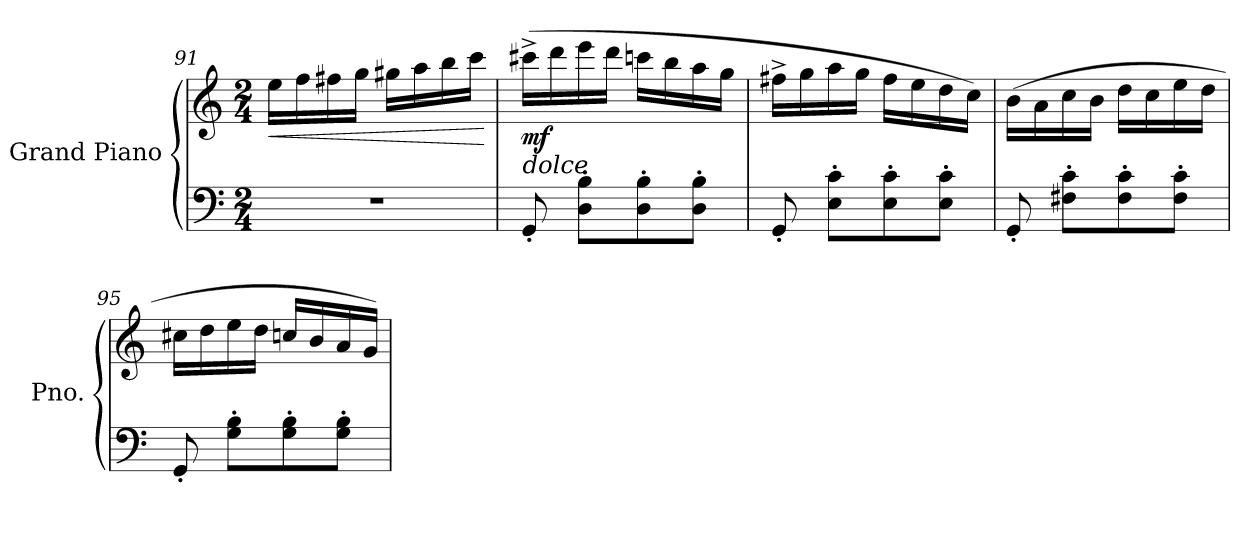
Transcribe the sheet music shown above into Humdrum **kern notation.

**kern	**kern	**dynam
*part1	*part1	*part1
*staff2	*staff1	*staff1/2
*I"Grand Piano	*	*
*I'Pno.	*	*
!!LO:LB:g=z
*clefF4	*clefG2	*
*k[]	*k[]	*
*M2/4	*M2/4	*
=91	=91	=91
!	!	!LO:HP:b
2r	16ee\LL	<
.	16ff\	.
.	16ff#X\	.
.	16gg\JJ	.
.	16gg#X\LL	.
.	16aa\	.
.	16bb\	.
.	16ccc\JJ	.
.	.	[
=92	=92	=92
!	!LO:TX:b:i:t=dolce	!
!	!	!LO:DY:b
8GG'/	(16ccc#X^\LL	mf
.	16ddd\	.
8D\' 8B\'L	16eee\	.
.	16ddd\JJ	.
8D\' 8B\'	16cccn\LL	.
.	16bb\	.
8D\' 8B\'J	16aa\	.
.	16gg\JJ	.
=93	=93	=93
8GG'/	16ff#X^\LL	.
.	16gg\	.
8E\' 8c\'L	16aa\	.
.	16gg\JJ	.
8E\' 8c\'	16ff#\LL	.
.	16ee\	.
8E\' 8c\'J	16dd\	.
.	16cc\JJ)	.
=94	=94	=94
8GG'/	(16b\LL	.
.	16a\	.
8F#X\' 8c\'L	16cc\	.
.	16b\JJ	.
8F#\' 8c\'	16dd\LL	.
.	16cc\	.
8F#\' 8c\'J	16ee\	.
.	16dd\JJ	.
=95	=95	=95
8GG'/	16cc#X\LL	.
.	16dd\	.
8G\' 8B\'L	16ee\	.
.	16dd\JJ	.
8G\' 8B\'	16ccn/LL	.
.	16b/	.
8G\' 8B\'J	16a/	.
.	16g/JJ)	.
=	=	=
*-	*-	*-
